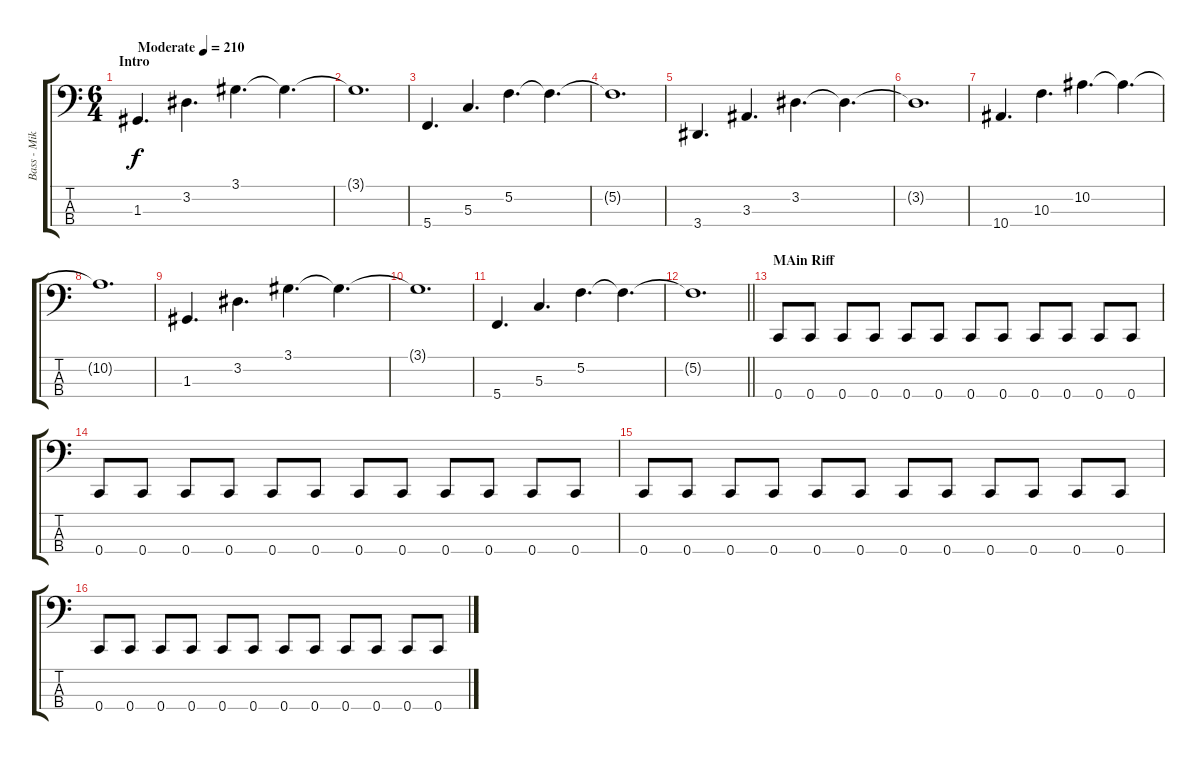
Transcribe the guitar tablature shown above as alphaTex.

\track ("Bass - Mike D'Antonio" "Bass - Mik") {instrument electricbasspick}
\staff {score tabs}
\tuning (F2 C2 G1 C1) {hide}
\ts (6 4)
\section ("" "Intro")
\tempo (210 "Moderate")
\clef f4
\ks c
1.3.4{d dy f instrument electricbasspick} 3.2.4{d} 3.1.4{d} 3.1{t}.4{d} |
3.1{t}.1{d} |
5.4.4{d} 5.3.4{d} 5.2.4{d} 5.2{t}.4{d} |
5.2{t}.1{d} |
3.4.4{d} 3.3.4{d} 3.2.4{d} 3.2{t}.4{d} |
3.2{t}.1{d} |
10.4.4{d} 10.3.4{d} 10.2.4{d} 10.2{t}.4{d} |
10.2{t}.1{d} |
1.3.4{d} 3.2.4{d} 3.1.4{d} 3.1{t}.4{d} |
3.1{t}.1{d} |
5.4.4{d} 5.3.4{d} 5.2.4{d} 5.2{t}.4{d} |
\barLineRight lightlight
5.2{t}.1{d} |
\section ("" "MAin Riff")
0.4.8 0.4.8 0.4.8 0.4.8 0.4.8 0.4.8 0.4.8 0.4.8 0.4.8 0.4.8 0.4.8 0.4.8 |
0.4.8 0.4.8 0.4.8 0.4.8 0.4.8 0.4.8 0.4.8 0.4.8 0.4.8 0.4.8 0.4.8 0.4.8 |
0.4.8 0.4.8 0.4.8 0.4.8 0.4.8 0.4.8 0.4.8 0.4.8 0.4.8 0.4.8 0.4.8 0.4.8 |
0.4.8 0.4.8 0.4.8 0.4.8 0.4.8 0.4.8 0.4.8 0.4.8 0.4.8 0.4.8 0.4.8 0.4.8
